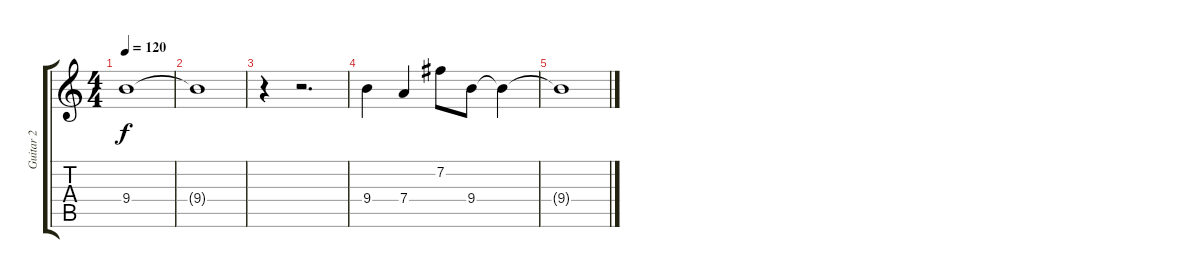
\track ("Guitar 2" "Guitar 2") {instrument overdrivenguitar}
\staff {score tabs}
\tuning (E4 B3 G3 D3 A2 E2) {hide}
\ts (4 4)
\tempo 120
\clef g2
\ks c
9.4{t}.1{dy f} |
9.4{t}.1 |
r.4 r.2{d} |
9.4.4 7.4.4 7.2.8 9.4.8 9.4{t}.4 |
9.4{t}.1
